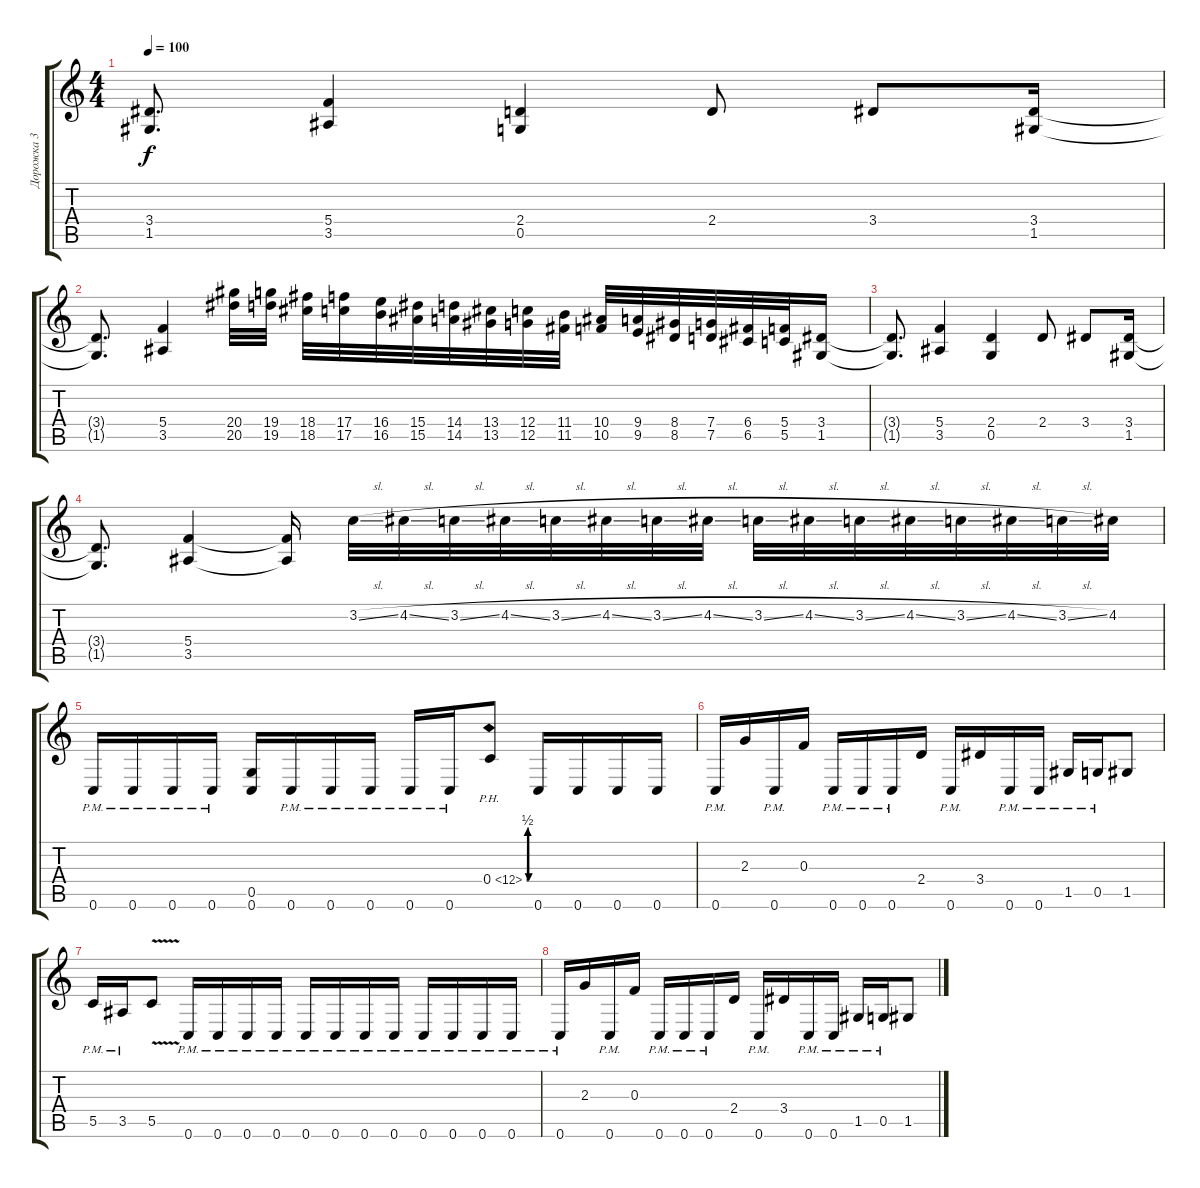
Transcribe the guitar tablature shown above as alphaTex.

\track ("Дорожка 3" "Дорожка 3") {instrument distortionguitar}
\staff {score tabs}
\tuning (D4 A3 F3 C3 G2 C2) {hide}
\ts (4 4)
\tempo 100
\clef g2
\ks c
(3.4{t} 1.5{t}).8{d dy f} (5.4 3.5).4 (2.4 0.5).4 2.4.8 3.4.8 (3.4 1.5).16 |
(3.4{t} 1.5{t}).8{d} (5.4 3.5).4 (20.4 20.5).32 (19.4 19.5).32 (18.4 18.5).32 (17.4 17.5).32 (16.4 16.5).32 (15.4 15.5).32 (14.4 14.5).32 (13.4 13.5).32 (12.4 12.5).32 (11.4 11.5).32 (10.4 10.5).32 (9.4 9.5).32 (8.4 8.5).32 (7.4 7.5).32 (6.4 6.5).32 (5.4 5.5).32 (3.4 1.5).16 |
(3.4{t} 1.5{t}).8{d} (5.4 3.5).4 (2.4 0.5).4 2.4.8 3.4.8 (3.4 1.5).16 |
(3.4{t} 1.5{t}).8{d} (5.4 3.5).4 (5.4{t} 3.5{t}).16 3.2{sl}.32 4.2{sl}.32 3.2{sl}.32 4.2{sl}.32 3.2{sl}.32 4.2{sl}.32 3.2{sl}.32 4.2{sl}.32 3.2{sl}.32 4.2{sl}.32 3.2{sl}.32 4.2{sl}.32 3.2{sl}.32 4.2{sl}.32 3.2{sl}.32 4.2.32 |
0.6{pm}.16 0.6{pm}.16 0.6{pm}.16 0.6{pm}.16 (0.5 0.6).16 0.6{pm}.16 0.6{pm}.16 0.6{pm}.16 0.6{pm}.16 0.6{pm}.16 0.4{be (custom 0 0 10 2 20 2 30 0 60 0) ph 12}.8 0.6.16 0.6.16 0.6.16 0.6.16 |
0.6{pm}.16 2.3.16 0.6{pm}.16 0.3.16 0.6{pm}.16 0.6{pm}.16 0.6{pm}.16 2.4.16 0.6{pm}.16 3.4.16 0.6{pm}.16 0.6{pm}.16 1.5{pm}.16 0.5{pm}.16 1.5.8 |
5.5{pm}.16 3.5{pm}.16 5.5{v}.8 0.6{pm}.16 0.6{pm}.16 0.6{pm}.16 0.6{pm}.16 0.6{pm}.16 0.6{pm}.16 0.6{pm}.16 0.6{pm}.16 0.6{pm}.16 0.6{pm}.16 0.6{pm}.16 0.6{pm}.16 |
0.6{pm}.16 2.3.16 0.6{pm}.16 0.3.16 0.6{pm}.16 0.6{pm}.16 0.6{pm}.16 2.4.16 0.6{pm}.16 3.4.16 0.6{pm}.16 0.6{pm}.16 1.5{pm}.16 0.5{pm}.16 1.5.8
